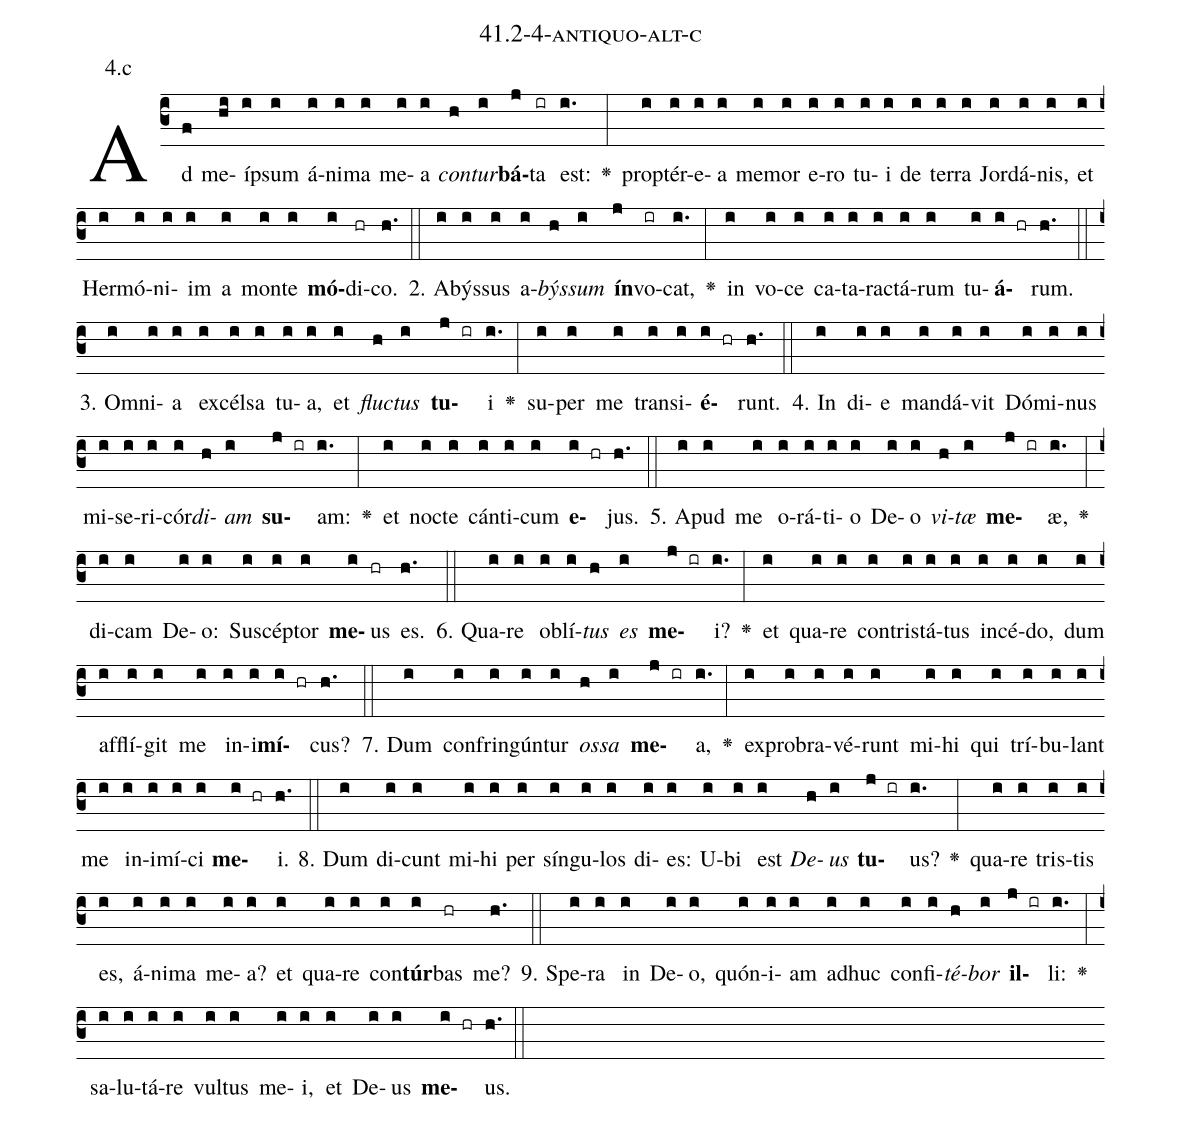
name: 41.2-4-antiquo-alt-c;
annotation: 4.c;
%%
(c3)Ad(f) me(hi)íp(i)sum(i) á(i)ni(i)ma(i) me(i)a(i) <i>con</i>(h)<i>tur</i>(i)<b>bá</b>(j)ta(ir) est:(i.) <v>\greheightstar</v>(:) prop(i)tér(i)e(i)a(i) me(i)mor(i) e(i)ro(i) tu(i)i(i) de(i) ter(i)ra(i) Jor(i)dá(i)nis,(i) et(i) Her(i)mó(i)ni(i)im(i) a(i) mon(i)te(i) <b>mó</b>(i)di(hr)co.(h.) (::)
2. A(i)býs(i)sus(i) a(i)<i>býs</i>(h)<i>sum</i>(i) <b>ín</b>(j)vo(ir)cat,(i.) <v>\greheightstar</v>(:) in(i) vo(i)ce(i) ca(i)ta(i)rac(i)tá(i)rum(i) tu(i)<b>á</b>(i hr)rum.(h.) (::)
3. Om(i)ni(i)a(i) ex(i)cél(i)sa(i) tu(i)a,(i) et(i) <i>fluc</i>(h)<i>tus</i>(i) <b>tu</b>(j ir)i(i.) <v>\greheightstar</v>(:) su(i)per(i) me(i) trans(i)i(i)<b>é</b>(i hr)runt.(h.) (::)
4. In(i) di(i)e(i) man(i)dá(i)vit(i) Dó(i)mi(i)nus(i) mi(i)se(i)ri(i)cór(i)<i>di</i>(h)<i>am</i>(i) <b>su</b>(j ir)am:(i.) <v>\greheightstar</v>(:) et(i) noc(i)te(i) cán(i)ti(i)cum(i) <b>e</b>(i hr)jus.(h.) (::)
5. A(i)pud(i) me(i) o(i)rá(i)ti(i)o(i) De(i)o(i) <i>vi</i>(h)<i>tæ</i>(i) <b>me</b>(j ir)æ,(i.) <v>\greheightstar</v>(:) di(i)cam(i) De(i)o:(i) Su(i)scép(i)tor(i) <b>me</b>(i)us(hr) es.(h.) (::)
6. Qua(i)re(i) ob(i)lí(i)<i>tus</i>(h) <i>es</i>(i) <b>me</b>(j ir)i?(i.) <v>\greheightstar</v>(:) et(i) qua(i)re(i) con(i)tris(i)tá(i)tus(i) in(i)cé(i)do,(i) dum(i) af(i)flí(i)git(i) me(i) in(i)i(i)<b>mí</b>(i hr)cus?(h.) (::)
7. Dum(i) con(i)frin(i)gún(i)tur(i) <i>os</i>(h)<i>sa</i>(i) <b>me</b>(j ir)a,(i.) <v>\greheightstar</v>(:) ex(i)pro(i)bra(i)vé(i)runt(i) mi(i)hi(i) qui(i) trí(i)bu(i)lant(i) me(i) in(i)i(i)mí(i)ci(i) <b>me</b>(i hr)i.(h.) (::)
8. Dum(i) di(i)cunt(i) mi(i)hi(i) per(i) sín(i)gu(i)los(i) di(i)es:(i) U(i)bi(i) est(i) <i>De</i>(h)<i>us</i>(i) <b>tu</b>(j ir)us?(i.) <v>\greheightstar</v>(:) qua(i)re(i) tris(i)tis(i) es,(i) á(i)ni(i)ma(i) me(i)a?(i) et(i) qua(i)re(i) con(i)<b>túr</b>(i)bas(hr) me?(h.) (::)
9. Spe(i)ra(i) in(i) De(i)o,(i) quón(i)i(i)am(i) ad(i)huc(i) con(i)fi(i)<i>té</i>(h)<i>bor</i>(i) <b>il</b>(j ir)li:(i.) <v>\greheightstar</v>(:) sa(i)lu(i)tá(i)re(i) vul(i)tus(i) me(i)i,(i) et(i) De(i)us(i) <b>me</b>(i hr)us.(h.) (::)
